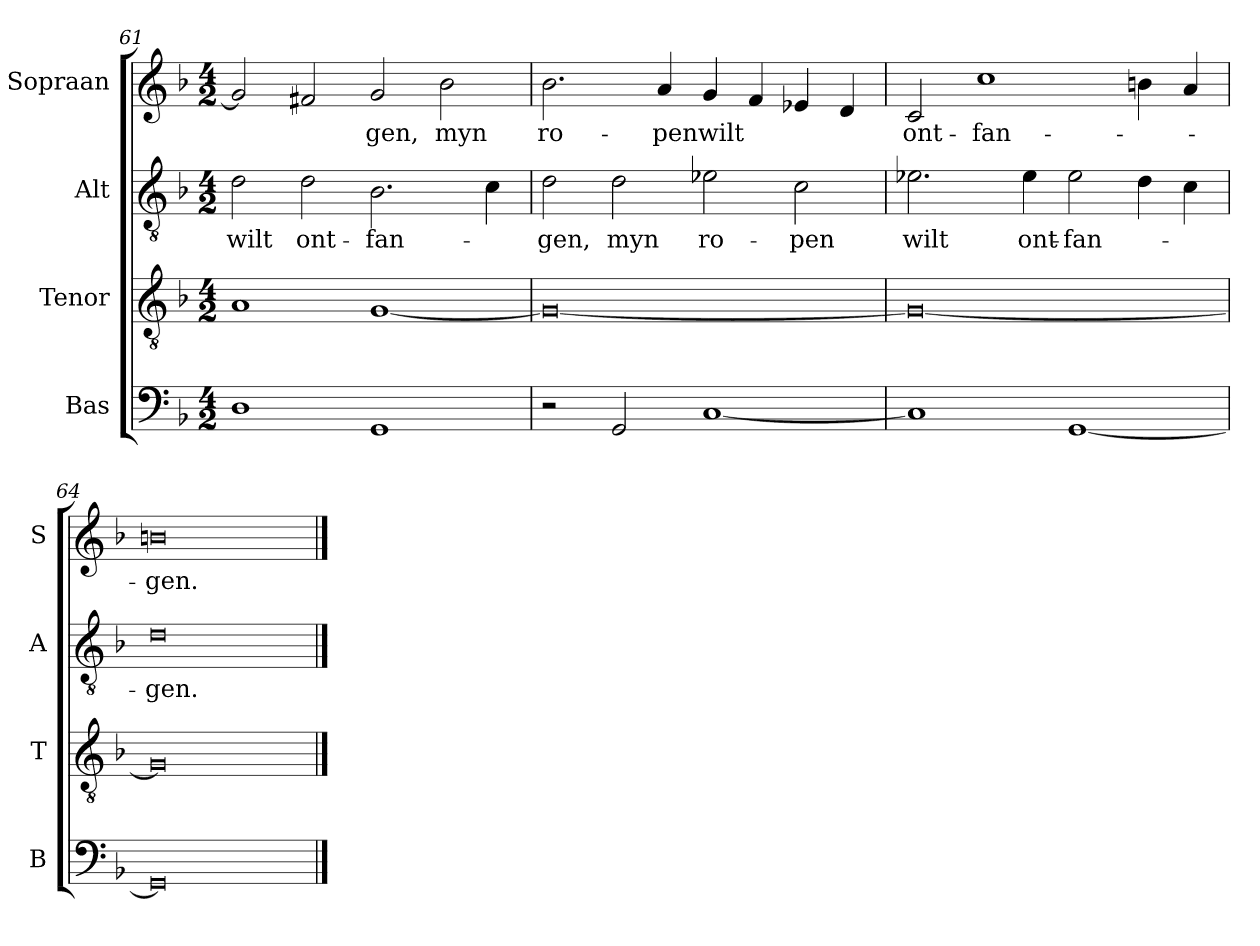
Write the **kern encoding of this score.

**kern	**kern	**kern	**text	**kern	**text
*part4	*part3	*part2	*part2	*part1	*part1
*staff4	*staff3	*staff2	*staff2	*staff1	*staff1
*I"Bas	*I"Tenor	*I"Alt	*	*I"Sopraan	*
*I'B	*I'T	*I'A	*	*I'S	*
*clefF4	*clefGv2	*clefGv2	*	*clefG2	*
*k[b-]	*k[b-]	*k[b-]	*	*k[b-]	*
*F:	*F:	*F:	*	*F:	*
*M4/2	*M4/2	*M4/2	*	*M4/2	*
=61	=61	=61	=61	=61	=61
!	!	!	!LO:LY:b	!	!
1D	1A	2d\	wilt	2g/]	.
!	!	!	!LO:LY:b	!	!
.	.	2d\	ont-	2f#X/	.
!	!	!	!LO:LY:b	!	!LO:LY:b
1GG	[1G	2.B-\	-fan-	2g/	-gen,
!	!	!	!	!	!LO:LY:b
.	.	.	.	2b-\	myn
.	.	4c\	.	.	.
=62	=62	=62	=62	=62	=62
!	!	!	!LO:LY:b	!	!LO:LY:b
2r	0G_	2d\	-gen,	2.b-\	ro-
!	!	!	!LO:LY:b	!	!
2GG/	.	2d\	myn	.	.
!	!	!	!	!	!LO:LY:b
.	.	.	.	4a/	-pen
!	!	!	!LO:LY:b	!	!LO:LY:b
[1C	.	2e-X\	ro-	4g/	wilt
.	.	.	.	4f/	.
!	!	!	!LO:LY:b	!	!
.	.	2c\	-pen	4e-X/	.
.	.	.	.	4d/	.
=63	=63	=63	=63	=63	=63
!	!	!	!LO:LY:b	!	!LO:LY:b
1C]	0G_	2.e-X\	wilt	2c/	ont-
!	!	!	!	!	!LO:LY:b
.	.	.	.	1cc	-fan-
!	!	!	!LO:LY:b	!	!
.	.	4e-\	ont-	.	.
!	!	!	!LO:LY:b	!	!
[1GG	.	2e-\	-fan-	.	.
.	.	4d\	.	4bn\	.
.	.	4c\	.	4a/	.
=64	=64	=64	=64	=64	=64
!	!	!	!LO:LY:b	!	!LO:LY:b
0GG]	0G]	0d	-gen.	0bn	-gen.
==	==	==	==	==	==
*-	*-	*-	*-	*-	*-
